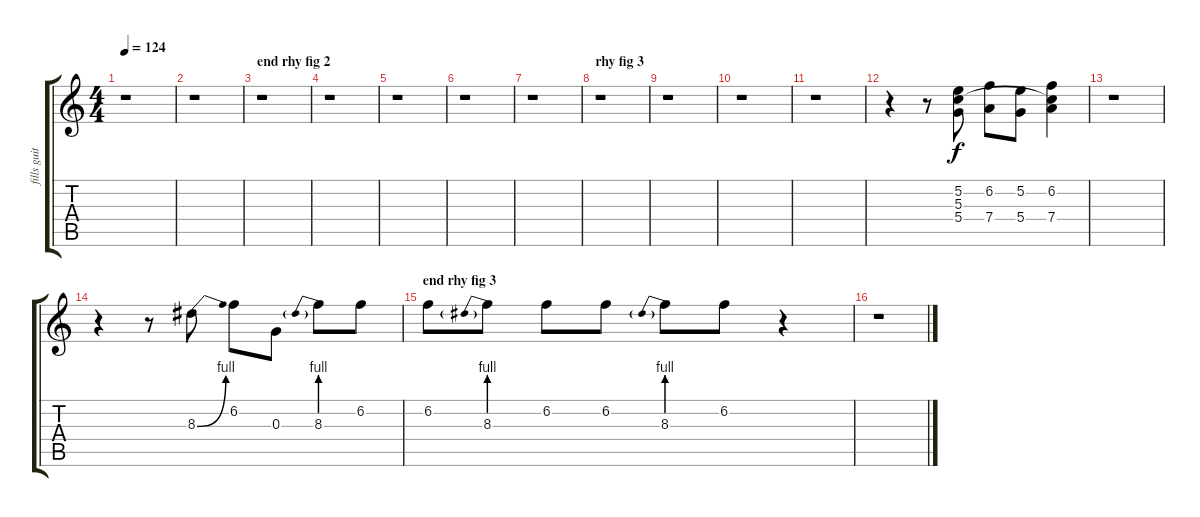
\track ("fills guitar" "fills guit") {instrument distortionguitar}
\staff {score tabs}
\tuning (E4 B3 G3 D3 A2 E2) {hide}
\ts (4 4)
\tempo 124
\clef g2
\ks c
r.1{dy f} |
r.1 |
\section ("" "end rhy fig 2")
r.1 |
r.1 |
r.1 |
r.1 |
r.1 |
\section ("" "rhy fig 3")
r.1 |
r.1 |
r.1 |
r.1 |
r.4 r.8 (5.2 5.3 5.4).8 (6.2 7.4).8 (5.2 5.4).8 (6.2 5.3{t} 7.4).4 |
r.1 |
r.4 r.8 8.3{be (bend 0 0 60 4)}.8 6.2.8 0.3.8 8.3{be (prebend 0 4 60 4)}.8 6.2.8 |
\section ("" "end rhy fig 3")
6.2.8 8.3{be (prebend 0 4 60 4)}.8 6.2.8 6.2.8 8.3{be (prebend 0 4 60 4)}.8 6.2.8 r.4 |
r.1
